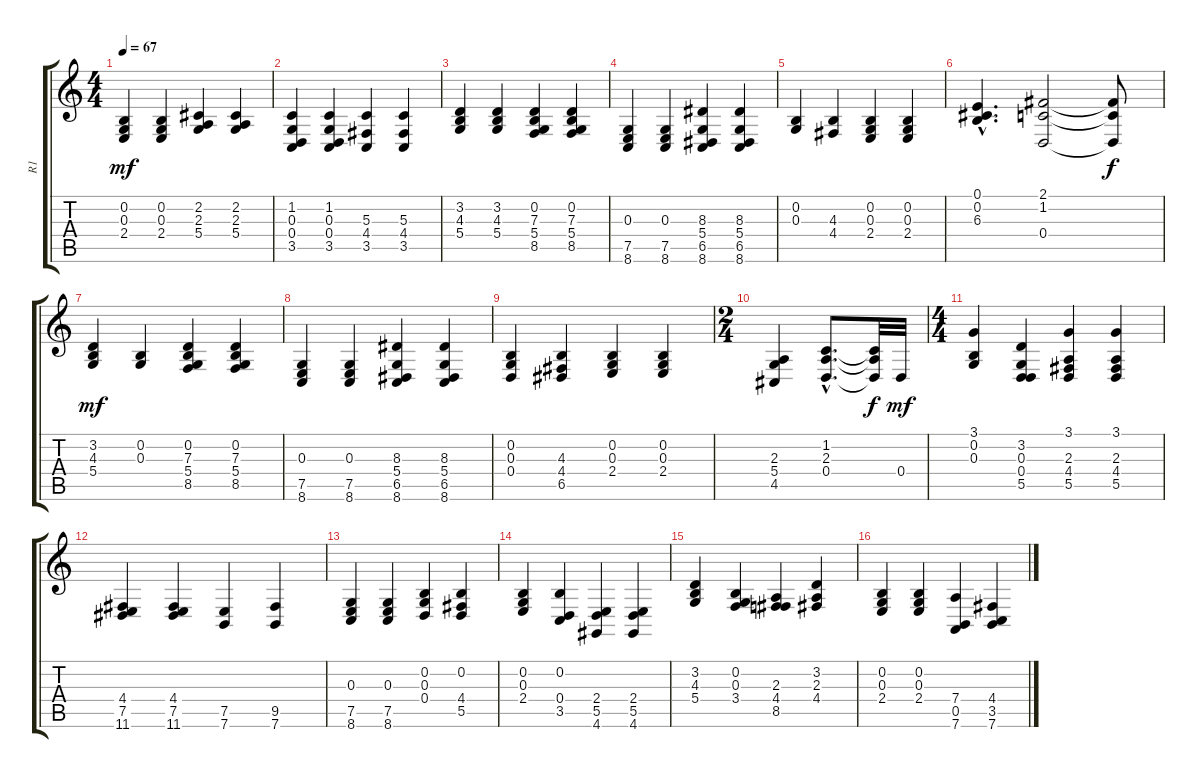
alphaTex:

\track ("R1" "R1") {instrument honkytonkpiano}
\staff {score tabs}
\tuning (E4 B3 G3 D3 A2 E2) {hide}
\ts (4 4)
\tempo 67
\clef g2
\ks c
(0.2 0.3 2.4).4{dy mf} (0.2 0.3 2.4).4 (2.2 2.3 5.4).4 (2.2 2.3 5.4).4 |
(1.2 0.3 0.4 3.5).4 (1.2 0.3 0.4 3.5).4 (5.3 4.4 3.5).4 (5.3 4.4 3.5).4 |
(3.2 4.3 5.4).4 (3.2 4.3 5.4).4 (0.2 7.3 5.4 8.5).4 (0.2 7.3 5.4 8.5).4 |
(0.3 7.5 8.6).4 (0.3 7.5 8.6).4 (8.3 5.4 6.5 8.6).4 (8.3 5.4 6.5 8.6).4 |
(0.2 0.3).4 (4.3 4.4).4 (0.2 0.3 2.4).4 (0.2 0.3 2.4).4 |
(0.1{hac} 0.2{hac} 6.3{hac}).4{d} (2.1 1.2 0.4).2 (2.1{t} 1.2{t} 0.4{t}).8{dy f} |
(3.2 4.3 5.4).4{dy mf} (0.2 0.3).4 (0.2 7.3 5.4 8.5).4 (0.2 7.3 5.4 8.5).4 |
(0.3 7.5 8.6).4 (0.3 7.5 8.6).4 (8.3 5.4 6.5 8.6).4 (8.3 5.4 6.5 8.6).4 |
(0.2 0.3 0.4).4 (4.3 4.4 6.5).4 (0.2 0.3 2.4).4 (0.2 0.3 2.4).4 |
\ts (2 4)
(2.3 5.4 4.5).4 (1.2{hac} 2.3{hac} 0.4{hac}).8{d} (1.2{t} 2.3{t} 0.4{t}).32{dy f} 0.4.32{dy mf} |
\ts (4 4)
(3.1 0.2 0.3).4 (3.2 0.3 0.4 5.5).4 (3.1 2.3 4.4 5.5).4 (3.1 2.3 4.4 5.5).4 |
(4.4 7.5 11.6).4 (4.4 7.5 11.6).4 (7.5 7.6).4 (9.5 7.6).4 |
(0.3 7.5 8.6).4 (0.3 7.5 8.6).4 (0.2 0.3 0.4).4 (0.2 4.4 5.5).4 |
(0.2 0.3 2.4).4 (0.2 0.4 3.5).4 (2.4 5.5 4.6).4 (2.4 5.5 4.6).4 |
(3.2 4.3 5.4).4 (0.2 0.3 3.4).4 (2.3 4.4 8.5).4 (3.2 2.3 4.4).4 |
(0.2 0.3 2.4).4 (0.2 0.3 2.4).4 (7.4 0.5 7.6).4 (4.4 3.5 7.6).4
